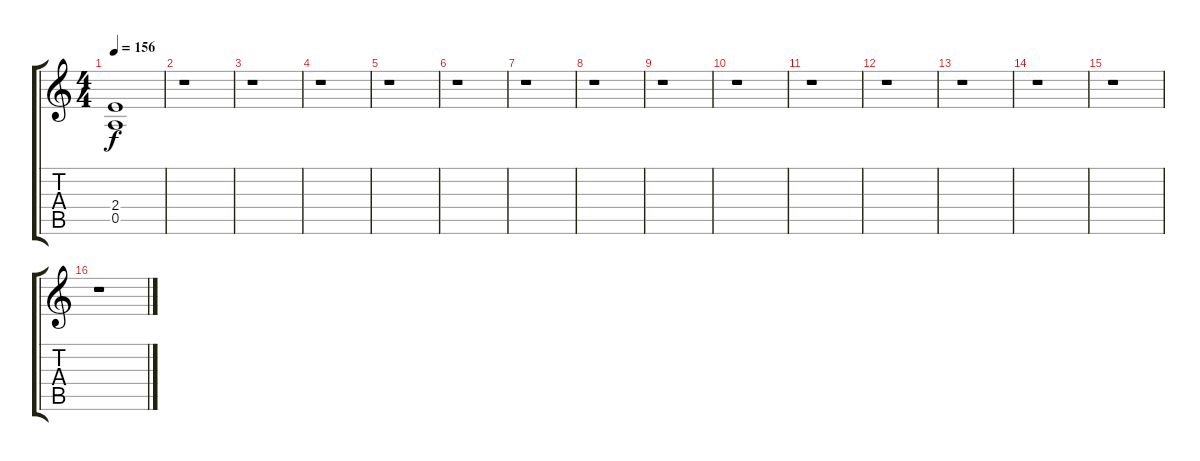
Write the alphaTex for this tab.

\track "" {instrument overdrivenguitar}
\staff {score tabs}
\tuning (E4 B3 G3 D3 A2 E2) {hide}
\ts (4 4)
\tempo 156
\clef g2
\ks c
(2.4 0.5).1{dy f} |
r.1 |
r.1 |
r.1 |
r.1 |
r.1 |
r.1 |
r.1 |
r.1 |
r.1 |
r.1 |
r.1 |
r.1 |
r.1 |
r.1 |
r.1
